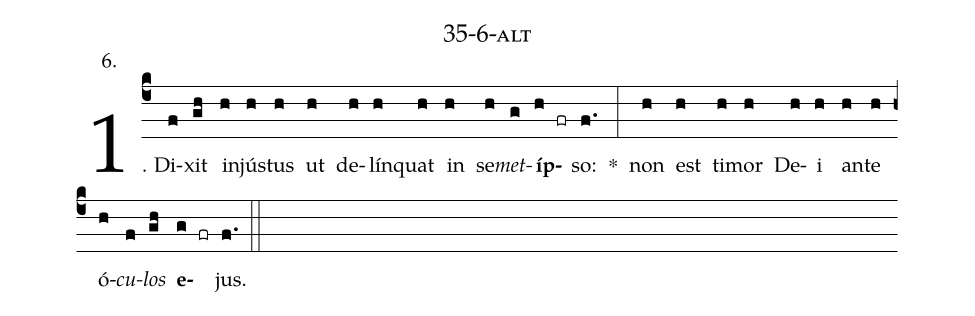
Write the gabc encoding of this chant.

name: 35-6-alt;
annotation: 6.;
%%
(c4)1. Di(f)xit(gh) in(h)jús(h)tus(h) ut(h) de(h)lín(h)quat(h) in(h) se(h)<i>met</i>(g)<b>íp</b>(h fr)so:(f.) *(:) non(h) est(h) ti(h)mor(h) De(h)i(h) an(h)te(h) ó(h)<i>cu</i>(f)<i>los</i>(gh) <b>e</b>(g fr)jus.(f.) (::)
